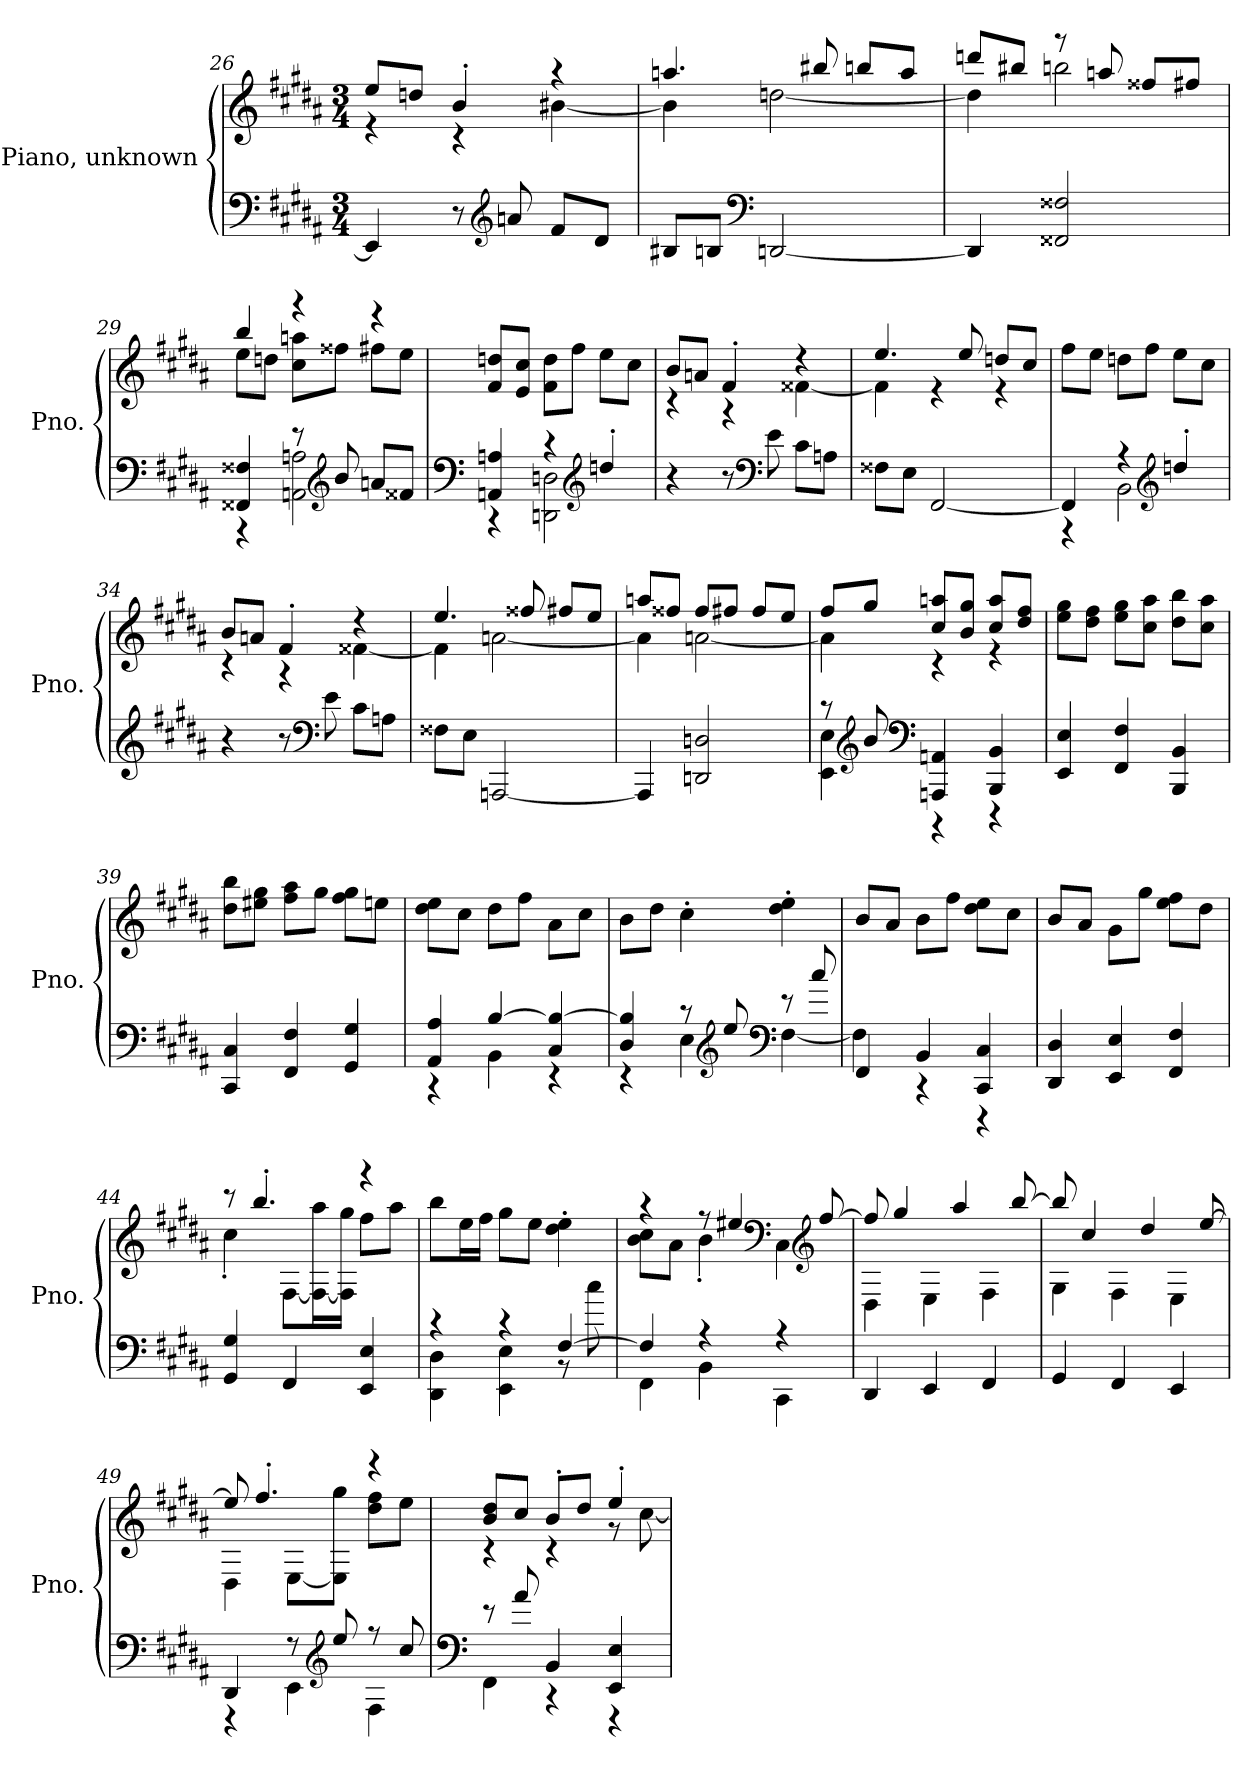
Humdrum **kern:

**kern	**kern
*part1	*part1
*staff2	*staff1
*I"Piano, unknown	*
*I'Pno.	*
*clefF4	*clefG2
*k[f#c#g#d#a#]	*k[f#c#g#d#a#]
*M3/4	*M3/4
=26	=26
*	*^
4EE/]	8ee/L	4r
.	8ddn/J	.
8r	4b'/	4r
*clefG2	*	*
8an/	.	.
8f#/L	4r	[4b#X\
8d#/J	.	.
!!LO:LB:g=z	!!
=27	=27	=27
8B#X/L	4.aan/	4b#\]
8Bn/J	.	.
*clefF4	*	*
[2DDn/	.	[2ddn\
.	8bb#X/	.
.	8bbn/L	.
.	8aa/J	.
=28	=28	=28
4DD/]	8dddn/L	4dd\]
.	8bb#X/J	.
2FF##X/ 2F##X/	8r	2bbn\
.	8aan/	.
.	8ff##X/L	.
.	8ff#X/J	.
=29	=29	=29
*^	*	*
4FF##X/ 4F##X/	4r	4bb/	8ee\L
.	.	.	8ddn\J
8r	2AAn\ 2An\	4r	8cc#\ 8aan\L
*clefG2	*	*	*
8b/	.	.	8ff##X\J
8an/L	.	4r	8ff#X\L
8f##X/J	.	.	8ee\J
*	*	*v	*v
!!LO:PB:g=z
=30	=30	=30
*clefF4	*	*
4AAn/ 4An/	4r	8f#/ 8ddn/L
.	.	8e/ 8cc#/J
4r	2DDn\ 2Dn\	8f#\ 8dd\L
.	.	8ff#\J
*clefG2	*	*
4ddn'/	.	8ee\L
.	.	8cc#\J
*v	*v	*
=31	=31
*	*^
4r	8b/L	4r
.	8an/J	.
8r	4f#'/	4r
*clefF4	*	*
8e\	.	.
8c#\L	4r	[4f##X\
8An\J	.	.
=32	=32	=32
8F##X\L	4.ee/	4f##\]
8E\J	.	.
[2FF#/	.	4r
.	8ee/	.
.	8ddn/L	4r
.	8cc#/J	.
*	*v	*v
=33	=33
*^	*
4FF#/]	4r	8ff#\L
.	.	8ee\J
4r	2BB\	8ddn\L
.	.	8ff#\J
*clefG2	*	*
4ddn'/	.	8ee\L
.	.	8cc#\J
*v	*v	*
!!LO:LB:g=z
=34	=34
*	*^
4r	8b/L	4r
.	8an/J	.
8r	4f#'/	4r
*clefF4	*	*
8e\	.	.
8c#\L	4r	[4f##X\
8An\J	.	.
=35	=35	=35
8F##X\L	4.ee/	4f##\]
8E\J	.	.
[2AAAn/	.	[2an\
.	8ff##X/	.
.	8ff#X/L	.
.	8ee/J	.
=36	=36	=36
4AAA/]	8aan/L	4a\]
.	8ff##X/J	.
2DDn/ 2Dn/	8ff##/L	[2an\
.	8ff#X/J	.
.	8ff#/L	.
.	8ee/J	.
=37	=37	=37
*^	*	*
8r	4EE\ 4E\	8ff#/L	4a\]
*clefG2	*	*	*
8b/	.	8gg#/J	.
*clefF4	*	*	*
4AAAn/ 4AAn/	4r	8cc#/ 8aan/L	4r
.	.	8b/ 8gg#/J	.
4BBB/ 4BB/	4r	8cc#/ 8aa/L	4r
.	.	8dd#/ 8ff#/J	.
*v	*v	*	*
*	*v	*v
!!LO:LB:g=z
=38	=38
4EE/ 4E/	8ee\ 8gg#\L
.	8dd#\ 8ff#\J
4FF#/ 4F#/	8ee\ 8gg#\L
.	8cc#\ 8aa#\J
4BBB/ 4BB/	8dd#\ 8bb\L
.	8cc#\ 8aa#\J
=39	=39
4CC#/ 4C#/	8dd#\ 8bb\L
.	8ee#X\ 8gg#\J
4FF#/ 4F#/	8ff#\ 8aa#\L
.	8gg#\J
4GG#/ 4G#/	8ff#\ 8gg#\L
.	8een\J
=40	=40
*^	*
4AA#/ 4A#/	4r	8dd#\ 8ee\L
.	.	8cc#\J
[4B/	4BB\	8dd#\L
.	.	8ff#\J
4C#/ 4B/_	4r	8a#\L
.	.	8cc#\J
=41	=41	=41
4D#/ 4B/]	4r	8b\L
.	.	8dd#\J
8r	4E\	4cc#'\
*clefG2	*	*
8ee/	.	.
*clefF4	*	*
8r	[4F#\	4dd#\' 4ee\'
8cc#/	.	.
=42	=42	=42
4FF#/	4F#\]	8b/L
.	.	8a#/J
4BB/	4r	8b\L
.	.	8ff#\J
4CC#/ 4C#/	4r	8dd#\ 8ee\L
.	.	8cc#\J
*v	*v	*
!!LO:LB:g=z
=43	=43
4DD#/ 4D#/	8b/L
.	8a#/J
4EE/ 4E/	8g#\L
.	8gg#\J
4FF#/ 4F#/	8ee\ 8ff#\L
.	8dd#\J
=44	=44
*	*^
4GG#/ 4G#/	8r	4cc#'\
.	4.bb'/	.
4FF#/	.	[8F#\L
.	.	16F#\_ 16aa#\L
.	.	16F#\] 16gg#\JJ
4EE/ 4E/	4r	8ff#\L
.	.	8aa#\J
*	*v	*v
=45	=45
*^	*
4r	4DD#\ 4D#\	8bb\L
.	.	16ee\L
.	.	16ff#\JJ
4r	4EE\ 4E\	8gg#\L
.	.	8ee\J
[4F#/	8r	4dd#\' 4ee\'
.	8cc#\	.
=46	=46	=46
*	*	*^
4F#/]	4FF#\	4r	8b\ 8cc#\L
.	.	.	8a#\J
4r	4BB\	8r	4b'\
.	.	4ee#X/	.
*	*	*clefF4	*
4r	4CC#\	.	4C#\
*	*	*clefG2	*
.	.	[8ff#/	.
*v	*v	*	*
!!LO:LB:g=z	!!
=47	=47	=47
4DD#/	8ff#/]	4D#\
.	4gg#/	.
4EE/	.	4E\
.	4aa#/	.
4FF#/	.	4F#\
.	[8bb/	.
=48	=48	=48
4GG#/	8bb/]	4G#\
.	4cc#/	.
4FF#/	.	4F#\
.	4dd#/	.
4EE/	.	4E\
.	[8ee/	.
=49	=49	=49
*^	*	*
4DD#/	4r	8ee/]	4D#\
.	.	4.ff#'/	.
8r	4EE\	.	[8E\L
*clefG2	*	*	*
8ee/	.	.	8E\] 8gg#\J
8r	4F#\	4r	8dd#\ 8ff#\L
8cc#/	.	.	8ee\J
=50	=50	=50	=50
*clefF4	*	*	*
8r	4FF#\	8b/ 8dd#/L	4r
8a#/	.	8cc#/J	.
4BB/	4r	8b'/L	4r
.	.	8dd#/J	.
4EE/ 4E/	4r	4ee'/	8r
.	.	.	[8cc#\
*v	*v	*	*
*	*v	*v
=	=
*-	*-
